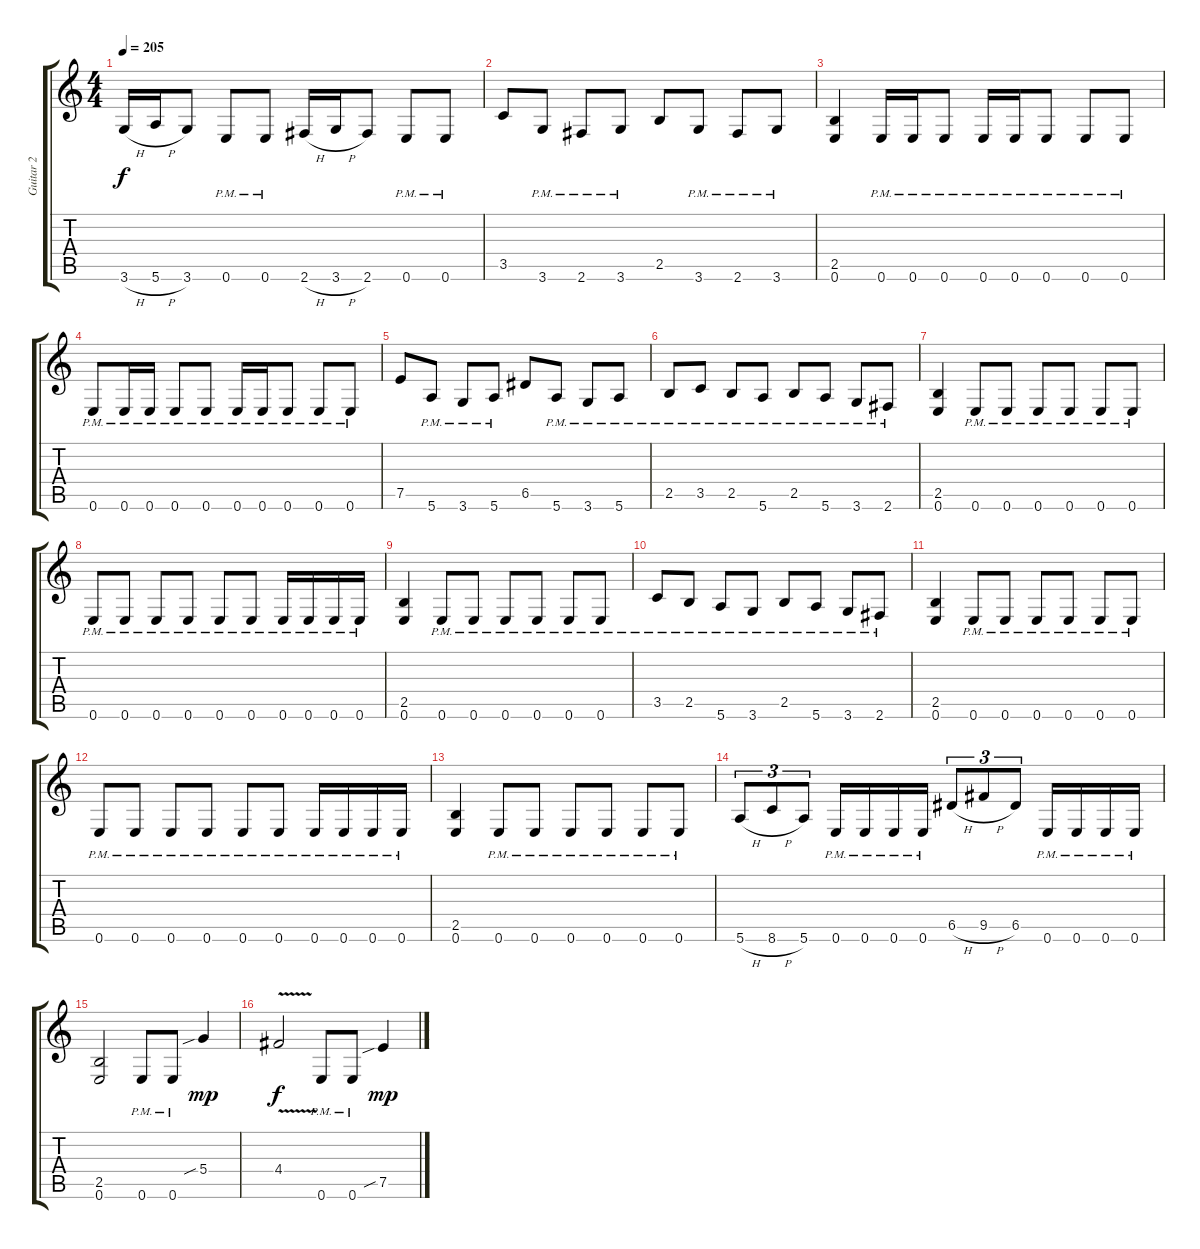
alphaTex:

\track ("Guitar 2" "Guitar 2") {instrument distortionguitar}
\staff {score tabs}
\tuning (E4 B3 G3 D3 A2 E2) {hide}
\ts (4 4)
\tempo 205
\clef g2
\ks c
3.6{h}.16{dy f} 5.6{h}.16 3.6.8 0.6{pm}.8 0.6{pm}.8 2.6{h}.16 3.6{h}.16 2.6.8 0.6{pm}.8 0.6{pm}.8 |
3.5.8 3.6{pm}.8 2.6{pm}.8 3.6{pm}.8 2.5.8 3.6{pm}.8 2.6{pm}.8 3.6{pm}.8 |
(2.5 0.6).4 0.6{pm}.16 0.6{pm}.16 0.6{pm}.8 0.6{pm}.16 0.6{pm}.16 0.6{pm}.8 0.6{pm}.8 0.6{pm}.8 |
0.6{pm}.8 0.6{pm}.16 0.6{pm}.16 0.6{pm}.8 0.6{pm}.8 0.6{pm}.16 0.6{pm}.16 0.6{pm}.8 0.6{pm}.8 0.6{pm}.8 |
7.5.8 5.6{pm}.8 3.6{pm}.8 5.6{pm}.8 6.5.8 5.6{pm}.8 3.6{pm}.8 5.6{pm}.8 |
2.5{pm}.8 3.5{pm}.8 2.5{pm}.8 5.6{pm}.8 2.5{pm}.8 5.6{pm}.8 3.6{pm}.8 2.6{pm}.8 |
(2.5 0.6).4 0.6{pm}.8 0.6{pm}.8 0.6{pm}.8 0.6{pm}.8 0.6{pm}.8 0.6{pm}.8 |
0.6{pm}.8 0.6{pm}.8 0.6{pm}.8 0.6{pm}.8 0.6{pm}.8 0.6{pm}.8 0.6{pm}.16 0.6{pm}.16 0.6{pm}.16 0.6{pm}.16 |
(2.5 0.6).4 0.6{pm}.8 0.6{pm}.8 0.6{pm}.8 0.6{pm}.8 0.6{pm}.8 0.6{pm}.8 |
3.5{pm}.8 2.5{pm}.8 5.6{pm}.8 3.6{pm}.8 2.5{pm}.8 5.6{pm}.8 3.6{pm}.8 2.6{pm}.8 |
(2.5 0.6).4 0.6{pm}.8 0.6{pm}.8 0.6{pm}.8 0.6{pm}.8 0.6{pm}.8 0.6{pm}.8 |
0.6{pm}.8 0.6{pm}.8 0.6{pm}.8 0.6{pm}.8 0.6{pm}.8 0.6{pm}.8 0.6{pm}.16 0.6{pm}.16 0.6{pm}.16 0.6{pm}.16 |
(2.5 0.6).4 0.6{pm}.8 0.6{pm}.8 0.6{pm}.8 0.6{pm}.8 0.6{pm}.8 0.6{pm}.8 |
5.6{h}.8{tu (3 2)} 8.6{h}.8{tu (3 2)} 5.6.8{tu (3 2)} 0.6{pm}.16 0.6{pm}.16 0.6{pm}.16 0.6{pm}.16 6.5{h}.8{tu (3 2)} 9.5{h}.8{tu (3 2)} 6.5.8{tu (3 2)} 0.6{pm}.16 0.6{pm}.16 0.6{pm}.16 0.6{pm}.16 |
(2.5 0.6).2 0.6{pm}.8 0.6{pm}.8 5.4{sib}.4{dy mp} |
4.4{v}.2{dy f} 0.6{pm}.8 0.6{pm}.8 7.5{sib}.4{dy mp}
